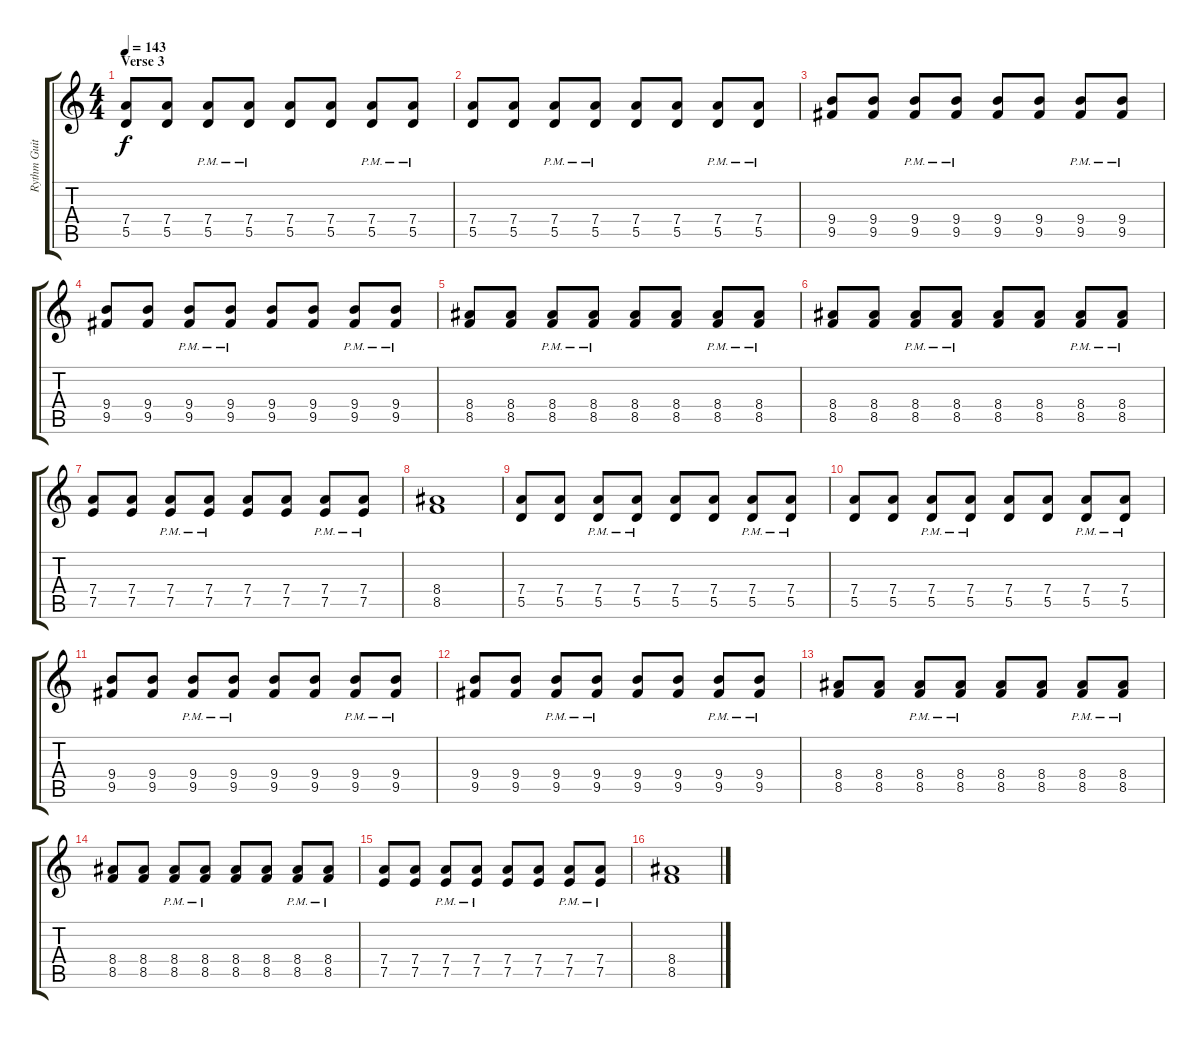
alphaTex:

\track ("Rythm Guitar" "Rythm Guit") {instrument overdrivenguitar}
\staff {score tabs}
\tuning (E4 B3 G3 D3 A2 D2) {hide}
\ts (4 4)
\section ("" "Verse 3")
\tempo 143
\clef g2
\ks c
(7.4 5.5).8{dy f} (7.4 5.5).8 (7.4{pm} 5.5{pm}).8 (7.4{pm} 5.5{pm}).8 (7.4 5.5).8 (7.4 5.5).8 (7.4{pm} 5.5{pm}).8 (7.4{pm} 5.5{pm}).8 |
(7.4 5.5).8 (7.4 5.5).8 (7.4{pm} 5.5{pm}).8 (7.4{pm} 5.5{pm}).8 (7.4 5.5).8 (7.4 5.5).8 (7.4{pm} 5.5{pm}).8 (7.4{pm} 5.5{pm}).8 |
(9.4 9.5).8 (9.4 9.5).8 (9.4{pm} 9.5{pm}).8 (9.4{pm} 9.5{pm}).8 (9.4 9.5).8 (9.4 9.5).8 (9.4{pm} 9.5{pm}).8 (9.4{pm} 9.5{pm}).8 |
(9.4 9.5).8 (9.4 9.5).8 (9.4{pm} 9.5{pm}).8 (9.4{pm} 9.5{pm}).8 (9.4 9.5).8 (9.4 9.5).8 (9.4{pm} 9.5{pm}).8 (9.4{pm} 9.5{pm}).8 |
(8.4 8.5).8 (8.4 8.5).8 (8.4{pm} 8.5{pm}).8 (8.4{pm} 8.5{pm}).8 (8.4 8.5).8 (8.4 8.5).8 (8.4{pm} 8.5{pm}).8 (8.4{pm} 8.5{pm}).8 |
(8.4 8.5).8 (8.4 8.5).8 (8.4{pm} 8.5{pm}).8 (8.4{pm} 8.5{pm}).8 (8.4 8.5).8 (8.4 8.5).8 (8.4{pm} 8.5{pm}).8 (8.4{pm} 8.5{pm}).8 |
(7.4 7.5).8 (7.4 7.5).8 (7.4{pm} 7.5{pm}).8 (7.4{pm} 7.5{pm}).8 (7.4 7.5).8 (7.4 7.5).8 (7.4{pm} 7.5{pm}).8 (7.4{pm} 7.5{pm}).8 |
(8.4 8.5).1 |
(7.4 5.5).8 (7.4 5.5).8 (7.4{pm} 5.5{pm}).8 (7.4{pm} 5.5{pm}).8 (7.4 5.5).8 (7.4 5.5).8 (7.4{pm} 5.5{pm}).8 (7.4{pm} 5.5{pm}).8 |
(7.4 5.5).8 (7.4 5.5).8 (7.4{pm} 5.5{pm}).8 (7.4{pm} 5.5{pm}).8 (7.4 5.5).8 (7.4 5.5).8 (7.4{pm} 5.5{pm}).8 (7.4{pm} 5.5{pm}).8 |
(9.4 9.5).8 (9.4 9.5).8 (9.4{pm} 9.5{pm}).8 (9.4{pm} 9.5{pm}).8 (9.4 9.5).8 (9.4 9.5).8 (9.4{pm} 9.5{pm}).8 (9.4{pm} 9.5{pm}).8 |
(9.4 9.5).8 (9.4 9.5).8 (9.4{pm} 9.5{pm}).8 (9.4{pm} 9.5{pm}).8 (9.4 9.5).8 (9.4 9.5).8 (9.4{pm} 9.5{pm}).8 (9.4{pm} 9.5{pm}).8 |
(8.4 8.5).8 (8.4 8.5).8 (8.4{pm} 8.5{pm}).8 (8.4{pm} 8.5{pm}).8 (8.4 8.5).8 (8.4 8.5).8 (8.4{pm} 8.5{pm}).8 (8.4{pm} 8.5{pm}).8 |
(8.4 8.5).8 (8.4 8.5).8 (8.4{pm} 8.5{pm}).8 (8.4{pm} 8.5{pm}).8 (8.4 8.5).8 (8.4 8.5).8 (8.4{pm} 8.5{pm}).8 (8.4{pm} 8.5{pm}).8 |
(7.4 7.5).8 (7.4 7.5).8 (7.4{pm} 7.5{pm}).8 (7.4{pm} 7.5{pm}).8 (7.4 7.5).8 (7.4 7.5).8 (7.4{pm} 7.5{pm}).8 (7.4{pm} 7.5{pm}).8 |
(8.4 8.5).1
